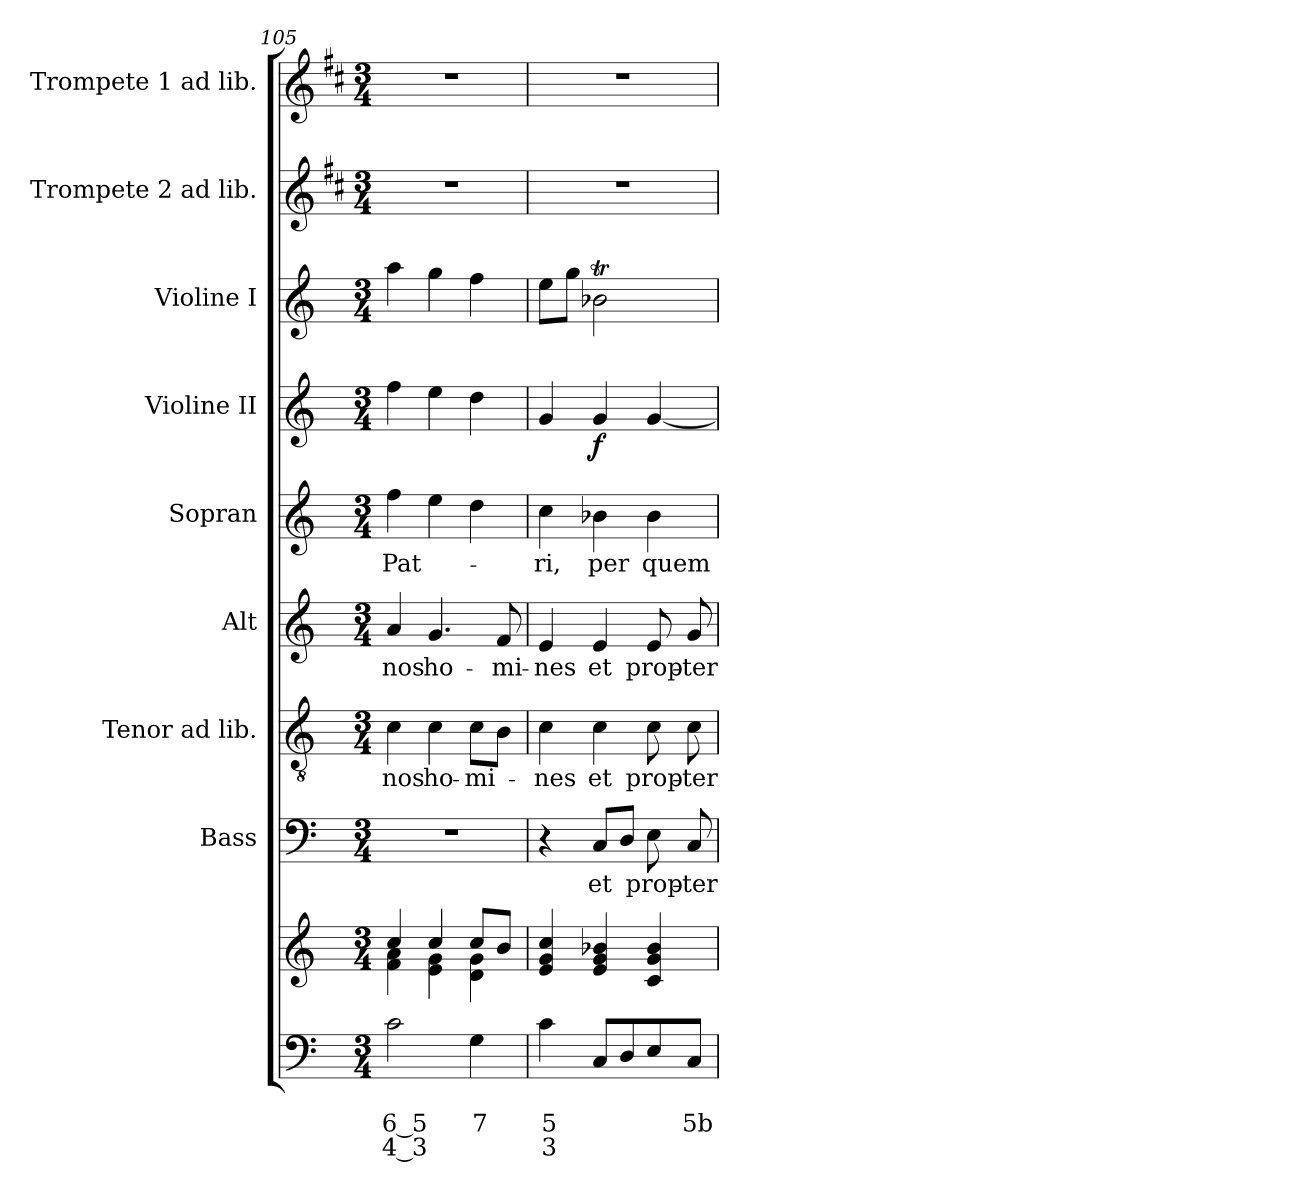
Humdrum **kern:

**kern	**text	**text	**text	**kern	**kern	**text	**kern	**text	**kern	**text	**kern	**text	**kern	**dynam	**kern	**kern	**kern
*part9	*part9	*part9	*part9	*part9	*part8	*part8	*part7	*part7	*part6	*part6	*part5	*part5	*part4	*part4	*part3	*part2	*part1
*staff10	*staff10	*staff10	*staff10	*staff9	*staff8	*staff8	*staff7	*staff7	*staff6	*staff6	*staff5	*staff5	*staff4	*staff4	*staff3	*staff2	*staff1
*	*	*	*	*	*I"Bass	*	*I"Tenor ad lib.	*	*I"Alt	*	*I"Sopran	*	*I"Violine II	*	*I"Violine I	*I"Trompete 2 ad lib.	*I"Trompete 1 ad lib.
*	*	*	*	*	*I'B.	*	*I'T.	*	*I'A.	*	*I'S.	*	*I'Vl. II	*	*I'Vl. I	*I'Trp. 2	*I'Trp. 1
*clefF4	*	*	*	*clefG2	*clefF4	*	*clefGv2	*	*clefG2	*	*clefG2	*	*clefG2	*	*clefG2	*clefG2	*clefG2
*	*	*	*	*	*	*	*	*	*	*	*	*	*	*	*	*ITrd1c2	*ITrd1c2
*k[]	*	*	*	*k[]	*k[]	*	*k[]	*	*k[]	*	*k[]	*	*k[]	*	*k[]	*k[]	*k[]
*C:	*	*	*	*C:	*C:	*	*C:	*	*C:	*	*C:	*	*C:	*	*C:	*C:	*C:
*M3/4	*	*	*	*M3/4	*M3/4	*	*M3/4	*	*M3/4	*	*M3/4	*	*M3/4	*	*M3/4	*M3/4	*M3/4
=105	=105	=105	=105	=105	=105	=105	=105	=105	=105	=105	=105	=105	=105	=105	=105	=105	=105
!	!	!LO:LY:b	!LO:LY:b	!	!	!	!	!LO:LY:b	!	!LO:LY:b	!	!LO:LY:b	!	!	!	!	!
*	*	*	*	*^	*	*	*	*	*	*	*	*	*	*	*	*	*
2c\	.	6_5	4_3	4cc/	4f\ 4a\	2.r	.	4c\	nos	4a/	nos	4ff\	Pat-	4ff\	.	4aa\	2.r	2.r
!	!	!	!	!	!	!	!	!	!LO:LY:b	!	!LO:LY:b	!	!	!	!	!	!	!
.	.	.	.	4cc/	4e\ 4g\	.	.	4c\	ho-	4.g/	ho-	4ee\	.	4ee\	.	4gg\	.	.
!	!	!LO:LY:b	!	!	!	!	!	!	!LO:LY:b	!	!	!	!	!	!	!	!	!
4G\	.	7	.	8cc/L	4d\ 4g\	.	.	8c\L	-mi-	.	.	4dd\	.	4dd\	.	4ff\	.	.
!	!	!	!	!	!	!	!	!	!	!	!LO:LY:b	!	!	!	!	!	!	!
.	.	.	.	8b/J	.	.	.	8B\J	.	8f/	-mi-	.	.	.	.	.	.	.
*	*	*	*	*v	*v	*	*	*	*	*	*	*	*	*	*	*	*	*
=106	=106	=106	=106	=106	=106	=106	=106	=106	=106	=106	=106	=106	=106	=106	=106	=106	=106
!	!	!LO:LY:b	!LO:LY:b	!	!	!	!	!LO:LY:b	!	!LO:LY:b	!	!LO:LY:b	!	!	!	!	!
4c\	.	5	3	4e/ 4g/ 4cc/	4r	.	4c\	-nes	4e/	-nes	4cc\	-ri,	4g/	.	8ee\L	2.r	2.r
.	.	.	.	.	.	.	.	.	.	.	.	.	.	.	8gg\J	.	.
!	!	!	!	!	!	!LO:LY:b	!	!LO:LY:b	!	!LO:LY:b	!	!LO:LY:b	!	!LO:DY:b	!	!	!
8C/L	.	.	.	4e/ 4g/ 4b-X/	8C/L	et	4c\	et	4e/	et	4b-X\	per	4g/	f	2b-XT\	.	.
8D/	.	.	.	.	8D/J	.	.	.	.	.	.	.	.	.	.	.	.
!	!	!	!	!	!	!LO:LY:b	!	!LO:LY:b	!	!LO:LY:b	!	!LO:LY:b	!	!	!	!	!
8E/	.	.	.	4c/ 4g/ 4b-/	8E\	prop-	8c\	prop-	8e/	prop-	4b-\	quem	[4g/	.	.	.	.
!	!	!LO:LY:b	!	!	!	!LO:LY:b	!	!LO:LY:b	!	!LO:LY:b	!	!	!	!	!	!	!
8C/J	.	5b	.	.	8C/	-ter	8c\	-ter	8g/	-ter	.	.	.	.	.	.	.
=	=	=	=	=	=	=	=	=	=	=	=	=	=	=	=	=	=
*-	*-	*-	*-	*-	*-	*-	*-	*-	*-	*-	*-	*-	*-	*-	*-	*-	*-
